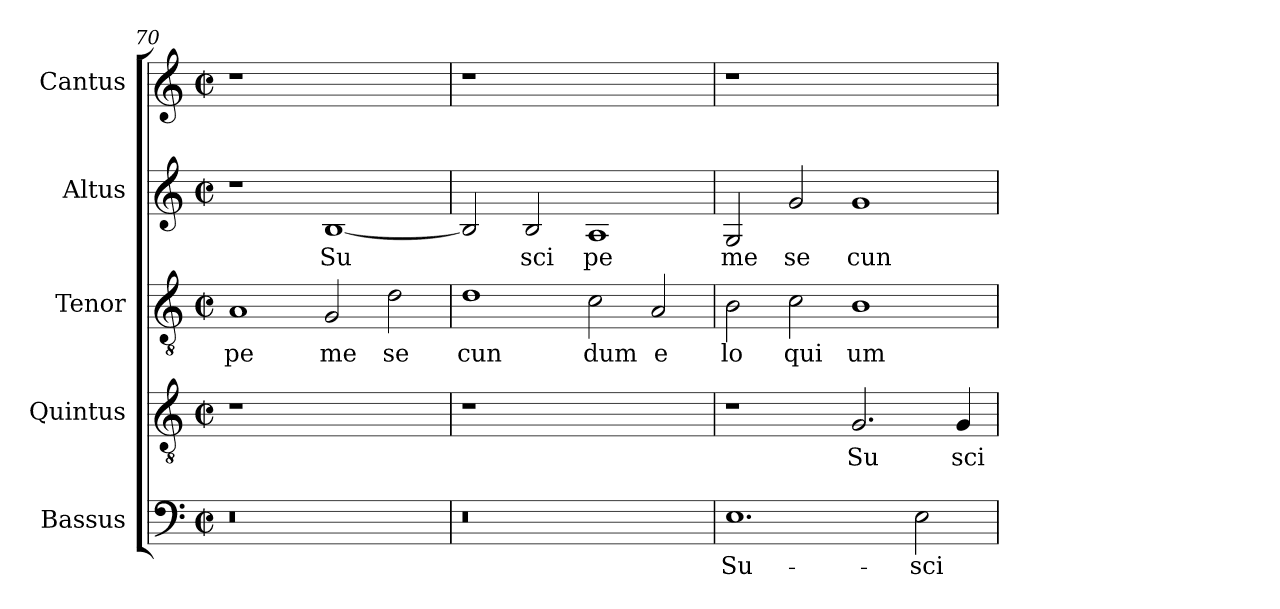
**kern	**text	**kern	**text	**kern	**text	**kern	**text	**kern
*part5	*part5	*part4	*part4	*part3	*part3	*part2	*part2	*part1
*staff5	*staff5	*staff4	*staff4	*staff3	*staff3	*staff2	*staff2	*staff1
*I"Bassus	*	*I"Quintus	*	*I"Tenor	*	*I"Altus	*	*I"Cantus
*clefF4	*	*clefGv2	*	*clefGv2	*	*clefG2	*	*clefG2
*k[]	*	*k[]	*	*k[]	*	*k[]	*	*k[]
*C:	*	*C:	*	*C:	*	*C:	*	*C:
*M2/2	*	*M2/2	*	*M2/2	*	*M2/2	*	*M2/2
*met(c|)	*	*met(c|)	*	*met(c|)	*	*met(c|)	*	*met(c|)
=70	=70	=70	=70	=70	=70	=70	=70	=70
!	!	!	!	!	!LO:LY:b	!	!	!
0r	.	1r	.	1A	pe	1r	.	1r
!	!	!	!	!	!LO:LY:b	!	!LO:LY:b:cj	!
.	.	1ryy	.	2G/	me	[<1B	Su	1ryy
!	!	!	!	!	!LO:LY:b	!	!	!
.	.	.	.	2d\	se	.	.	.
=71	=71	=71	=71	=71	=71	=71	=71	=71
!	!	!	!	!	!LO:LY:b	!	!LO:LY:b:cj	!
0r	.	1r	.	1d	cun	2B/]	.	1r
!	!	!	!	!	!	!	!LO:LY:b:cj	!
.	.	.	.	.	.	2B/	sci	.
!	!	!	!	!	!LO:LY:b	!	!LO:LY:b:cj	!
.	.	1ryy	.	2c\	dum	1A	pe	1ryy
!	!	!	!	!	!LO:LY:b	!	!	!
.	.	.	.	2A/	e	.	.	.
=72	=72	=72	=72	=72	=72	=72	=72	=72
!	!LO:LY:b:cj	!	!	!	!LO:LY:b	!	!LO:LY:b:cj	!
1.E	Su-	1r	.	2B\	lo	2G/	me	1r
!	!	!	!	!	!LO:LY:b	!	!LO:LY:b:cj	!
.	.	.	.	2c\	qui	2g/	se	.
!	!	!	!LO:LY:b:cj	!	!LO:LY:b	!	!LO:LY:b:cj	!
.	.	2.G/	Su	1B	um	1g	cun	1ryy
!	!LO:LY:b:cj	!	!	!	!	!	!	!
2E\	-sci-	.	.	.	.	.	.	.
!	!	!	!LO:LY:b:cj	!	!	!	!	!
.	.	4G/	sci	.	.	.	.	.
=	=	=	=	=	=	=	=	=
*-	*-	*-	*-	*-	*-	*-	*-	*-
